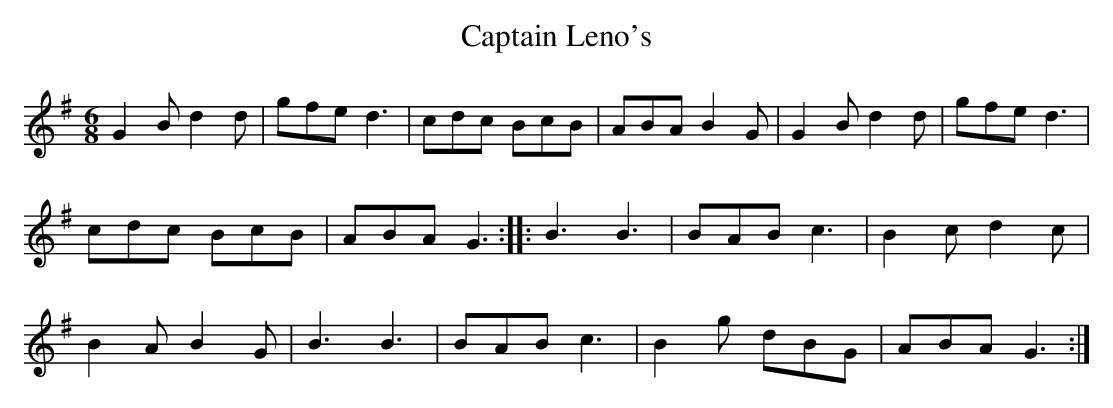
X:1
T:Captain Leno's
M:6/8
L:1/8
K:G
G2B d2d | gfe d3 | cdc BcB | ABA B2G | G2B d2d | gfe d3 |
cdc BcB | ABA G3 :: B3 B3 | BAB c3 | B2c d2c |
B2 A B2 G | B3 B3 | BAB c3 | B2 g dBG | ABA G3 :|
